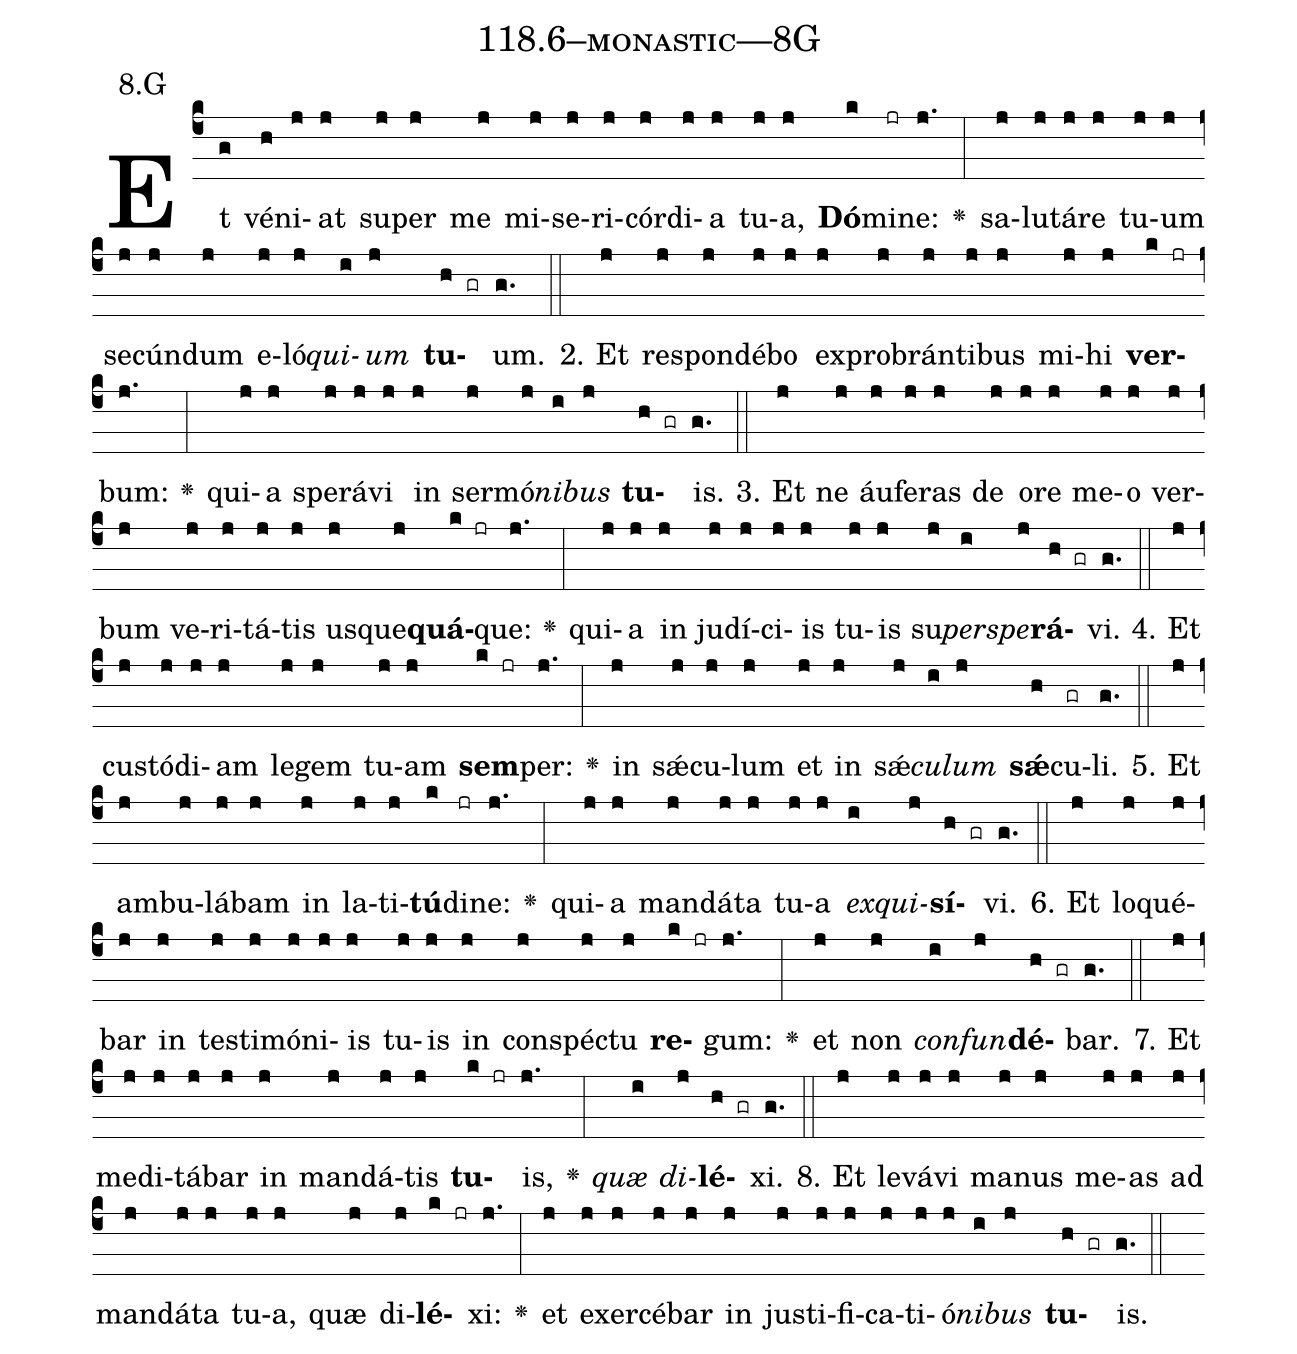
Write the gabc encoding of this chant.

name: 118.6--monastic---8G;
annotation: 8.G;
%%
(c4)Et(g) vé(h)ni(j)at(j) su(j)per(j) me(j) mi(j)se(j)ri(j)cór(j)di(j)a(j) tu(j)a,(j) <b>Dó</b>(k)mi(jr)ne:(j.) <v>\greheightstar</v>(:) sa(j)lu(j)tá(j)re(j) tu(j)um(j) se(j)cún(j)dum(j) e(j)ló(j)<i>qui</i>(i)<i>um</i>(j) <b>tu</b>(h gr)um.(g.) (::)
2. Et(j) re(j)spon(j)dé(j)bo(j) ex(j)pro(j)brán(j)ti(j)bus(j) mi(j)hi(j) <b>ver</b>(k jr)bum:(j.) <v>\greheightstar</v>(:) qui(j)a(j) spe(j)rá(j)vi(j) in(j) ser(j)mó(j)<i>ni</i>(i)<i>bus</i>(j) <b>tu</b>(h gr)is.(g.) (::)
3. Et(j) ne(j) áu(j)fe(j)ras(j) de(j) o(j)re(j) me(j)o(j) ver(j)bum(j) ve(j)ri(j)tá(j)tis(j) us(j)que(j)<b>quá</b>(k jr)que:(j.) <v>\greheightstar</v>(:) qui(j)a(j) in(j) ju(j)dí(j)ci(j)is(j) tu(j)is(j) su(j)<i>per</i>(i)<i>spe</i>(j)<b>rá</b>(h gr)vi.(g.) (::)
4. Et(j) cus(j)tó(j)di(j)am(j) le(j)gem(j) tu(j)am(j) <b>sem</b>(k jr)per:(j.) <v>\greheightstar</v>(:) in(j) sǽ(j)cu(j)lum(j) et(j) in(j) sǽ(j)<i>cu</i>(i)<i>lum</i>(j) <b>sǽ</b>(h)cu(gr)li.(g.) (::)
5. Et(j) am(j)bu(j)lá(j)bam(j) in(j) la(j)ti(j)<b>tú</b>(k)di(jr)ne:(j.) <v>\greheightstar</v>(:) qui(j)a(j) man(j)dá(j)ta(j) tu(j)a(j) <i>ex</i>(i)<i>qui</i>(j)<b>sí</b>(h gr)vi.(g.) (::)
6. Et(j) lo(j)qué(j)bar(j) in(j) tes(j)ti(j)mó(j)ni(j)is(j) tu(j)is(j) in(j) con(j)spéc(j)tu(j) <b>re</b>(k jr)gum:(j.) <v>\greheightstar</v>(:) et(j) non(j) <i>con</i>(i)<i>fun</i>(j)<b>dé</b>(h gr)bar.(g.) (::)
7. Et(j) me(j)di(j)tá(j)bar(j) in(j) man(j)dá(j)tis(j) <b>tu</b>(k jr)is,(j.) <v>\greheightstar</v>(:) <i>quæ</i>(i) <i>di</i>(j)<b>lé</b>(h gr)xi.(g.) (::)
8. Et(j) le(j)vá(j)vi(j) ma(j)nus(j) me(j)as(j) ad(j) man(j)dá(j)ta(j) tu(j)a,(j) quæ(j) di(j)<b>lé</b>(k jr)xi:(j.) <v>\greheightstar</v>(:) et(j) ex(j)er(j)cé(j)bar(j) in(j) jus(j)ti(j)fi(j)ca(j)ti(j)ó(j)<i>ni</i>(i)<i>bus</i>(j) <b>tu</b>(h gr)is.(g.) (::)
